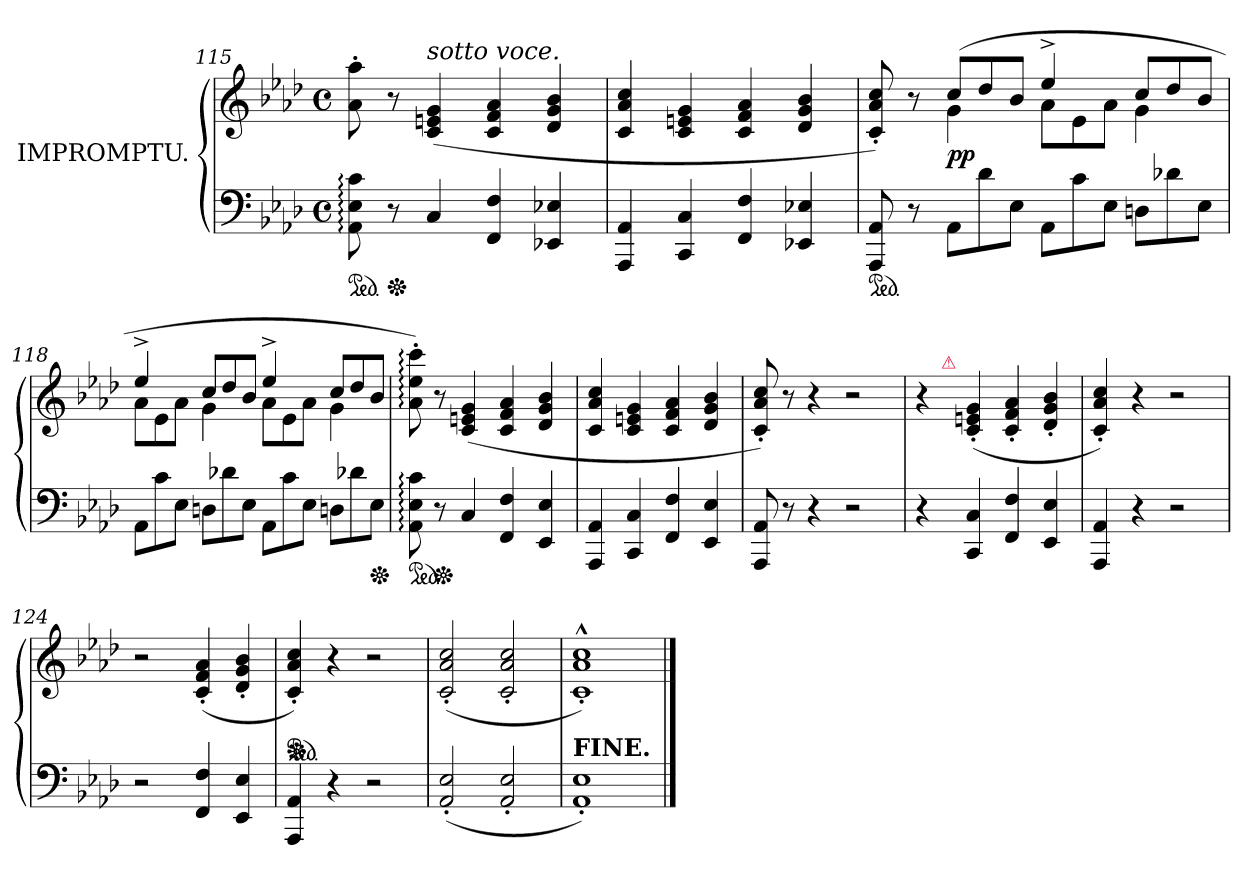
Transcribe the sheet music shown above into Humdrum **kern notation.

**kern	**kern	**dynam
*part1	*part1	*part1
*staff2	*staff1	*staff1/2
*I"IMPROMPTU.	*	*
*clefF4	*clefG2	*
*k[b-e-a-d-]	*k[b-e-a-d-]	*
*A-:	*A-:	*
*M4/4	*M4/4	*
*met(c)	*met(c)	*
*ped	*	*
=115	=115	=115
8AA-:\ 8E-:\ 8c:\	8a-'>\ 8aa-'>\	.
*Xped	*	*
8r	8r	.
!	!LO:TX:a:i:t=sotto voce.	!
4C/	(>4c/ 4en/ 4g/	.
4FF/ 4F/	4c/ 4f/ 4a-/	.
4EE-X/ 4E-X/	4d-/ 4g/ 4b-/	.
=116	=116	=116
4AAA-/ 4AA-/	4c/ 4a-/ 4cc/	.
4CC/ 4C/	4c/ 4en/ 4g/	.
4FF/ 4F/	4c/ 4f/ 4a-/	.
4EE-X/ 4E-X/	4d-/ 4g/ 4b-/	.
=117	=117	=117
*	*^	*
*ped	*	*	*
8AAA-/ 8AA-/	8c'> 8a-'> 8cc'>)	4ryy	.
8r	8r	.	.
*Xtuplet	*Xtuplet	*	*
12AA-\L	(>12cc/L	4g	pp
12d-	12dd-	.	.
12E-J	12b-J	.	.
12AA-\L	4ee-^>/	12a-L	.
12c	.	12e-	.
12E-J	.	12a-J	.
12Dn\L	12cc/L	4g	.
12d-X	12dd-	.	.
12E-J	12b-J	.	.
=118	=118	=118	=118
12AA-\L	4ee-^>/	12a-L	.
12c	.	12e-	.
12E-J	.	12a-J	.
12Dn\L	12cc/L	4g	.
12d-X	12dd-	.	.
12E-J	12b-J	.	.
12AA-\L	4ee-^>/	12a-L	.
12c	.	12e-	.
12E-J	.	12a-J	.
12Dn\L	12cc/L	4g	.
12d-X	12dd-	.	.
*Xped	*	*	*
12E-J	12b-J	.	.
*	*v	*v	*
=119	=119	=119
*ped	*	*
8AA-:\ 8E-:\ 8c:\	8a-:'>\ 8ee-:'>\ 8ccc:'>\)	.
*Xped	*	*
8r	8r	.
4C/	(>4c/ 4en/ 4g/	.
4FF/ 4F/	4c/ 4f/ 4a-/	.
4EE-/ 4E-/	4d-/ 4g/ 4b-/	.
=120	=120	=120
4AAA-/ 4AA-/	4c/ 4a-/ 4cc/	.
4CC/ 4C/	4c/ 4en/ 4g/	.
4FF/ 4F/	4c/ 4f/ 4a-/	.
4EE-/ 4E-/	4d-/ 4g/ 4b-/	.
=121	=121	=121
8AAA-/ 8AA-/	8c'>/ 8a-'>/ 8cc'>/)	.
8r	8r	.
4r	4r	.
2r	2r	.
=122	=122	=122
*	*^	*
4r	4r	8ryy	.
!	!	!LO:TX:a:i:color=crimson:t=⚠	!
.	.	2..ryy	.
4CC/ 4C/	(>4c'>/ 4en'>/ 4g'>/	.	.
4FF/ 4F/	4c'>/ 4f'>/ 4a-'>/	.	.
4EE-/ 4E-/	4d-'>/ 4g'>/ 4b-'>/	.	.
*	*v	*v	*
=123	=123	=123
4AAA-/ 4AA-/	4c'>/ 4a-'>/ 4cc'>/)	.
4r	4r	.
2r	2r	.
=124	=124	=124
2r	2r	.
4FF/ 4F/	(>4c'>/ 4f'>/ 4a-'>/	.
4EE-/ 4E-/	4d-'>/ 4g'>/ 4b-'>/	.
=125	=125	=125
*	*ped	*
*	*Xped	*
4AAA-/ 4AA-/	4c'>/ 4a-'>/ 4cc'>/)	.
4r	4r	.
2r	2r	.
=126	=126	=126
(<2AA-'/ 2E-'/	(>2c'>/ 2a-'>/ 2cc'>/	.
2AA-'/ 2E-'/	2c'>/ 2a-'>/ 2cc'>/	.
=127	=127	=127
!LO:TX:a:B:t=FINE.	!	!
1AA-' 1E-')	1c'>^^> 1a-'>^^> 1cc'>^^>)	.
==	==	==
*-	*-	*-
